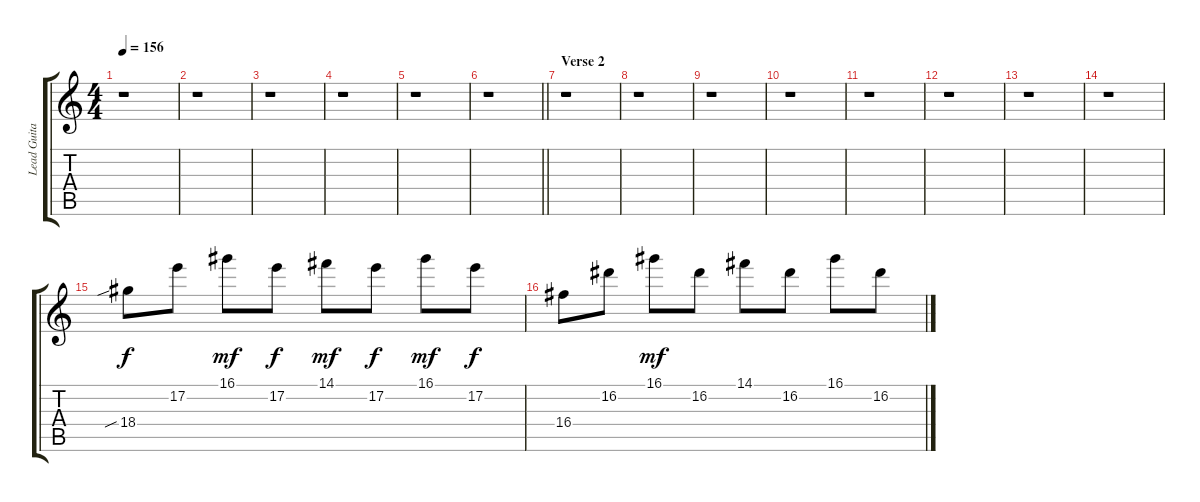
\track ("Lead Guitar 2" "Lead Guita") {instrument distortionguitar}
\staff {score tabs}
\tuning (E4 B3 G3 D3 A2 E2) {hide}
\ts (4 4)
\tempo 156
\clef g2
\ks c
r.1{dy f} |
r.1 |
r.1 |
r.1 |
r.1 |
\barLineRight lightlight
r.1 |
\section ("" "Verse 2")
r.1 |
r.1 |
r.1 |
r.1 |
r.1 |
r.1 |
r.1 |
r.1 |
18.4{sib}.8 17.2.8 16.1.8{dy mf} 17.2.8{dy f} 14.1.8{dy mf} 17.2.8{dy f} 16.1.8{dy mf} 17.2.8{dy f} |
16.4.8 16.2.8 16.1.8{dy mf} 16.2.8 14.1.8 16.2.8 16.1.8 16.2.8
